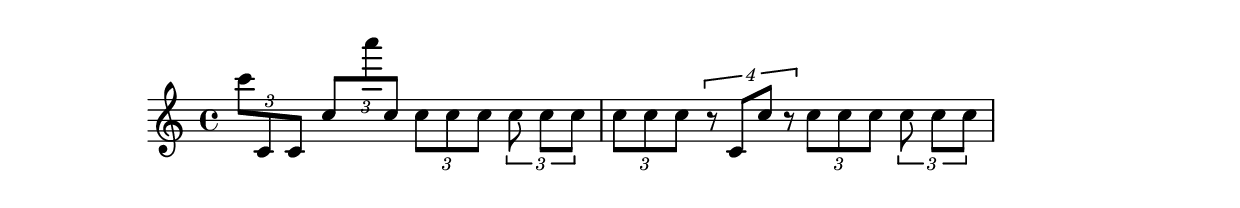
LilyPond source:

\version "1.3.93"

\score { 
  \context Voice \notes\relative c'' {

	\times 2/3 { c'8 c,, c }
	\times 2/3 { c'8 c'' c,, }

  
  \times 2/3 { [c8 c c]  }
  \times 2/3 { c8 [c c]  }

    \times 2/3 { [c8 c c]  }
  \times 2/4 { r8 [c, c'] r8 }


  
  \property Voice .tupletBracketVisibility = #'if-no-beam  
  \times 2/3 { [c8 c c]  }
  \property Voice .tupletDirection = #1
  \property Voice .tupletNumberVisibility = ##f
  \times 2/3 { c8 [c c]  }
    

}
}
